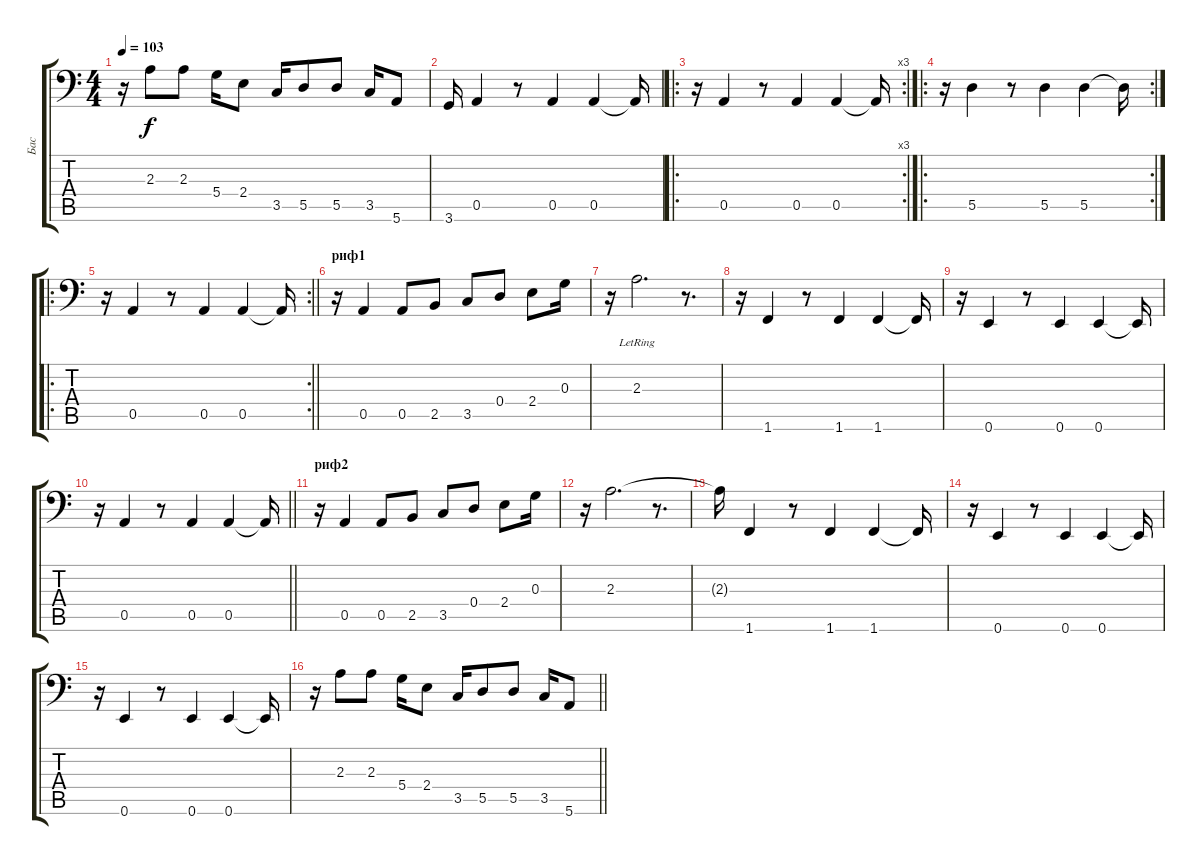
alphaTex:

\track ("Бас" "Бас") {instrument electricbassfinger}
\staff {score tabs}
\tuning (E3 B2 G2 D2 A1 E1) {hide}
\ts (4 4)
\tempo 103
\clef f4
\ks c
r.16{dy f} 2.3.8 2.3.8 5.4.16 2.4.8 3.5.16 5.5.8 5.5.8 3.5.16 5.6.8 |
3.6.16 0.5.4 r.8 0.5.4 0.5.4 0.5{t}.16 |
\ro
\rc 3
r.16 0.5.4 r.8 0.5.4 0.5.4 0.5{t}.16 |
\ro
\rc 2
r.16 5.5.4 r.8 5.5.4 5.5.4 5.5{t}.16 |
\ro
\rc 2
\barLineRight lightlight
r.16 0.5.4 r.8 0.5.4 0.5.4 0.5{t}.16 |
\section ("" "риф1")
r.16 0.5.4 0.5.8 2.5.8 3.5.8 0.4.8 2.4.8 0.3.16 |
r.16 2.3{lr}.2{d} r.8{d} |
r.16 1.6.4 r.8 1.6.4 1.6.4 1.6{t}.16 |
r.16 0.6.4 r.8 0.6.4 0.6.4 0.6{t}.16 |
\barLineRight lightlight
r.16 0.5.4 r.8 0.5.4 0.5.4 0.5{t}.16 |
\section ("" "риф2")
r.16 0.5.4 0.5.8 2.5.8 3.5.8 0.4.8 2.4.8 0.3.16 |
r.16 2.3.2{d} r.8{d} |
2.3{t}.16 1.6.4 r.8 1.6.4 1.6.4 1.6{t}.16 |
r.16 0.6.4 r.8 0.6.4 0.6.4 0.6{t}.16 |
r.16 0.6.4 r.8 0.6.4 0.6.4 0.6{t}.16 |
\barLineRight lightlight
r.16 2.3.8 2.3.8 5.4.16 2.4.8 3.5.16 5.5.8 5.5.8 3.5.16 5.6.8
